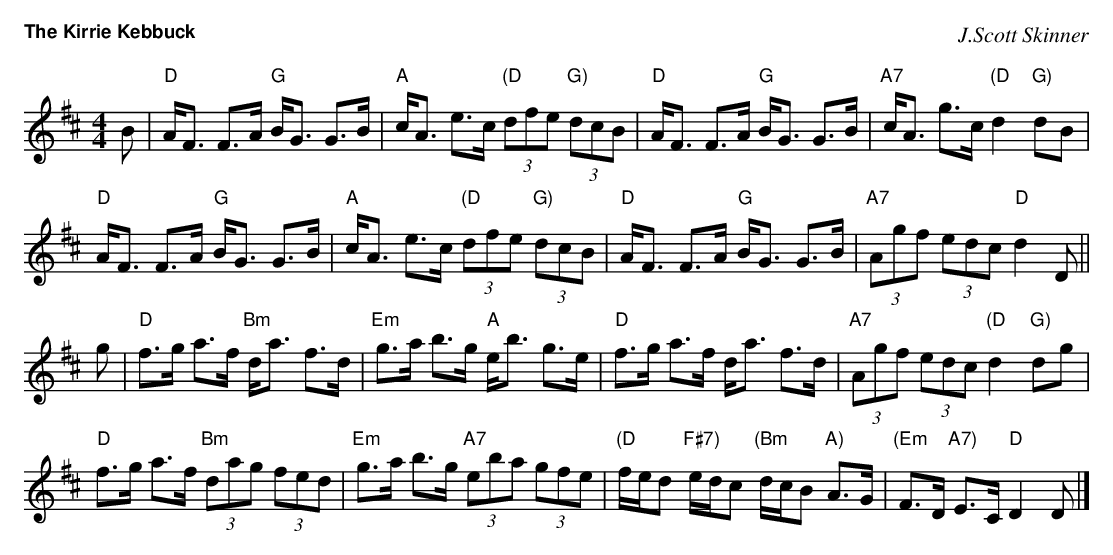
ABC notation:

X:1
T:The Kirrie Kebbuck
C:J.Scott Skinner
M:4/4
L:1/8
K:D
B | "D"A<F F>A "G"B<G G>B | "A"c<A e>c "(D"(3dfe "G)"(3dcB | "D"A<F F>A "G"B<G G>B | "A7"c<A g>c "(D"d2"G)"dB |
"D"A<F F>A "G"B<G G>B | "A"c<A e>c "(D"(3dfe "G)"(3dcB | "D"A<F F>A "G"B<G G>B | "A7"(3Agf (3edc "D"d2D ||
g | "D"f>g a>f "Bm"d<a f>d | "Em"g>a b>g "A"e<b g>e | "D"f>g a>f d<a f>d | "A7"(3Agf (3edc "(D"d2 "G)"dg |
"D"f>g a>f "Bm"(3dag (3fed | "Em"g>a b>g "A7"(3eba (3gfe | "(D"f/e/d "F#7)"e/d/c "(Bm"d/c/B "A)"A>G | "(Em"F>D "A7)"E>C "D"D2D |]
